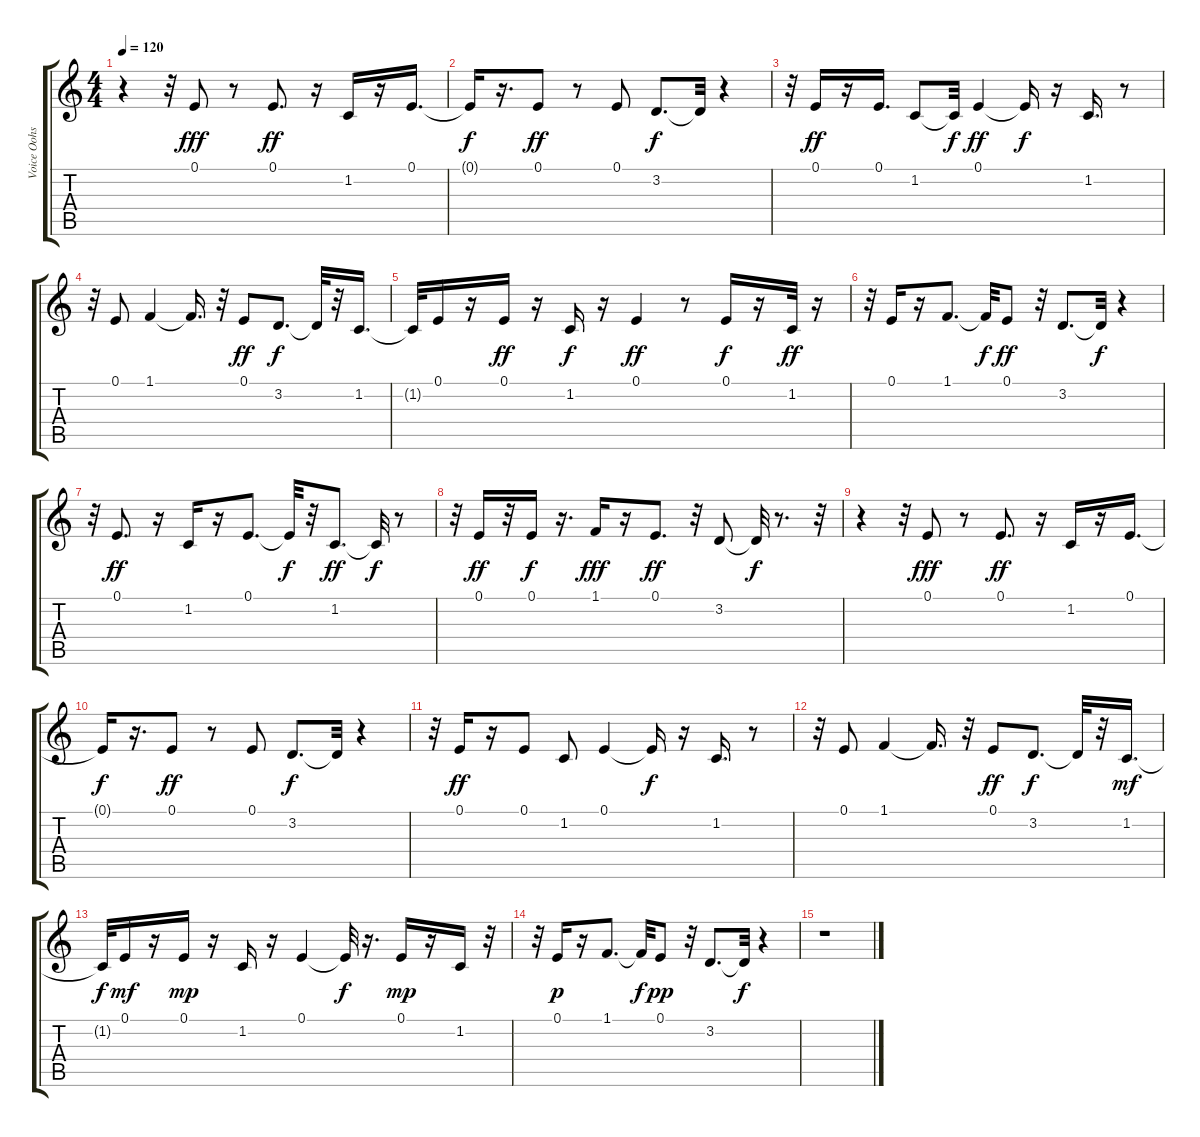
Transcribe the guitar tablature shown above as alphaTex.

\track ("Voice Oohs" "Voice Oohs") {instrument voiceoohs}
\staff {score tabs}
\tuning (E4 B3 G3 D3 A2 E2) {hide}
\ts (4 4)
\tempo 120
\clef g2
\ks c
r.4{dy f} r.32 0.1.8{dy fff} r.8 0.1.8{d dy ff} r.16 1.2.16 r.16 0.1.16{d} |
0.1{t}.16{dy f} r.16{d} 0.1.8{dy ff} r.8 0.1.8 3.2.8{d dy f} 3.2{t}.32 r.4 |
r.32 0.1.16{dy ff} r.16 0.1.16{d} 1.2.8 1.2{t}.32{dy f} 0.1.4{dy ff} 0.1{t}.16{dy f} r.16 1.2.16{d} r.8 |
r.32 0.1.8 1.1.4 1.1{t}.16{d} r.32 0.1.8{dy ff} 3.2.8{d dy f} 3.2{t}.32 r.32 1.2.16{d} |
1.2{t}.32 0.1.16 r.16 0.1.16{dy ff} r.16 1.2.16{dy f} r.16 0.1.4{dy ff} r.8 0.1.16{dy f} r.16 1.2.32{dy ff} r.16 |
r.32 0.1.16 r.16 1.1.8{d} 1.1{t}.32{dy f} 0.1.8{dy ff} r.32 3.2.8{d} 3.2{t}.32{dy f} r.4 |
r.32 0.1.8{d dy ff} r.16 1.2.16 r.16 0.1.8{d} 0.1{t}.32{dy f} r.32 1.2.8{d dy ff} 1.2{t}.32{dy f} r.8 |
r.32 0.1.16{dy ff} r.32 0.1.16{dy f} r.16{d} 1.1.16{dy fff} r.16 0.1.8{d dy ff} r.32 3.2.8 3.2{t}.32{dy f} r.8{d} r.32 |
r.4 r.32 0.1.8{dy fff} r.8 0.1.8{d dy ff} r.16 1.2.16 r.16 0.1.16{d} |
0.1{t}.16{dy f} r.16{d} 0.1.8{dy ff} r.8 0.1.8 3.2.8{d dy f} 3.2{t}.32 r.4 |
r.32 0.1.16{dy ff} r.16 0.1.8 1.2.8 0.1.4 0.1{t}.16{dy f} r.16 1.2.16{d} r.8 |
r.32 0.1.8 1.1.4 1.1{t}.16{d} r.32 0.1.8{dy ff} 3.2.8{d dy f} 3.2{t}.32 r.32 1.2.16{d dy mf} |
1.2{t}.32{dy f} 0.1.16{dy mf} r.16 0.1.16{dy mp} r.16 1.2.16 r.16 0.1.4 0.1{t}.32{dy f} r.16{d} 0.1.16{dy mp} r.16 1.2.16 r.32 |
r.32 0.1.16{dy p} r.16 1.1.8{d} 1.1{t}.32{dy f} 0.1.8{dy pp} r.32 3.2.8{d} 3.2{t}.32{dy f} r.4 |
r.1
